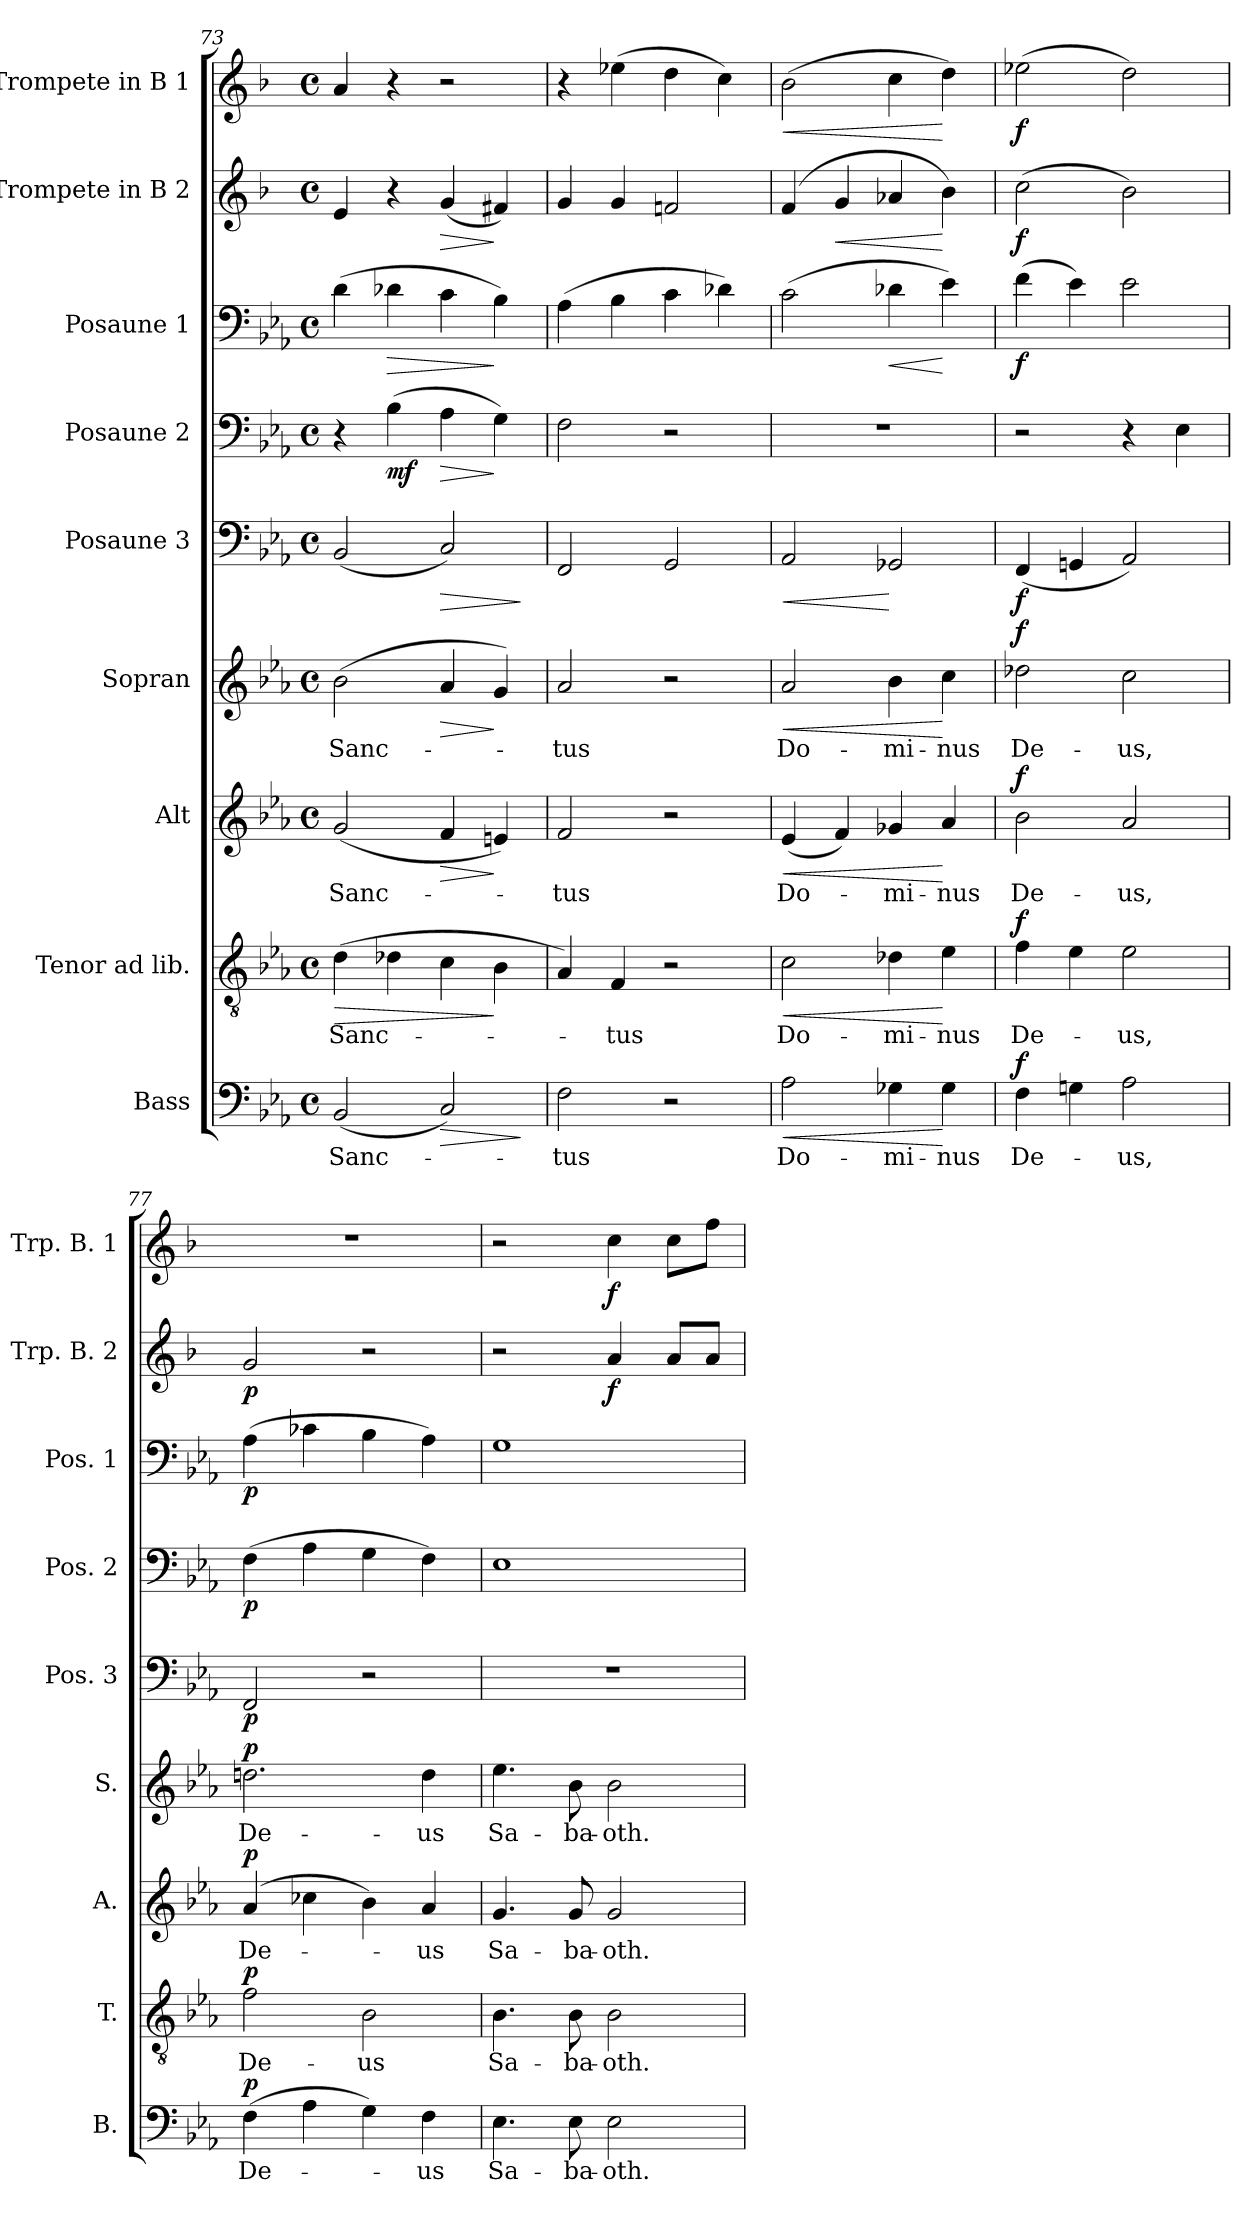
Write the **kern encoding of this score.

**kern	**text	**dynam	**kern	**text	**dynam	**kern	**text	**dynam	**kern	**text	**dynam	**kern	**dynam	**kern	**dynam	**kern	**dynam	**kern	**dynam	**kern	**dynam
*part9	*part9	*part9	*part8	*part8	*part8	*part7	*part7	*part7	*part6	*part6	*part6	*part5	*part5	*part4	*part4	*part3	*part3	*part2	*part2	*part1	*part1
*staff9	*staff9	*staff9	*staff8	*staff8	*staff8	*staff7	*staff7	*staff7	*staff6	*staff6	*staff6	*staff5	*staff5	*staff4	*staff4	*staff3	*staff3	*staff2	*staff2	*staff1	*staff1
*I"Bass	*	*	*I"Tenor ad lib.	*	*	*I"Alt	*	*	*I"Sopran	*	*	*I"Posaune 3	*	*I"Posaune 2	*	*I"Posaune 1	*	*I"Trompete in B 2	*	*I"Trompete in B 1	*
*I'B.	*	*	*I'T.	*	*	*I'A.	*	*	*I'S.	*	*	*I'Pos. 3	*	*I'Pos. 2	*	*I'Pos. 1	*	*I'Trp. B. 2	*	*I'Trp. B. 1	*
*clefF4	*	*	*clefGv2	*	*	*clefG2	*	*	*clefG2	*	*	*clefF4	*	*clefF4	*	*clefF4	*	*clefG2	*	*clefG2	*
*	*	*	*	*	*	*	*	*	*	*	*	*	*	*	*	*	*	*ITrd1c2	*	*ITrd1c2	*
*k[b-e-a-]	*	*	*k[b-e-a-]	*	*	*k[b-e-a-]	*	*	*k[b-e-a-]	*	*	*k[b-e-a-]	*	*k[b-e-a-]	*	*k[b-e-a-]	*	*k[b-e-a-]	*	*k[b-e-a-]	*
*E-:	*	*	*E-:	*	*	*E-:	*	*	*E-:	*	*	*E-:	*	*E-:	*	*E-:	*	*E-:	*	*E-:	*
*M4/4	*	*	*M4/4	*	*	*M4/4	*	*	*M4/4	*	*	*M4/4	*	*M4/4	*	*M4/4	*	*M4/4	*	*M4/4	*
*met(c)	*	*	*met(c)	*	*	*met(c)	*	*	*met(c)	*	*	*met(c)	*	*met(c)	*	*met(c)	*	*met(c)	*	*met(c)	*
=73	=73	=73	=73	=73	=73	=73	=73	=73	=73	=73	=73	=73	=73	=73	=73	=73	=73	=73	=73	=73	=73
!	!LO:LY:b	!	!	!LO:LY:b	!LO:HP:b	!	!LO:LY:b	!	!	!LO:LY:b	!	!	!	!	!	!	!	!	!	!	!
(<2BB-/	Sanc-	.	(>4d\	Sanc-	>	(<2g/	Sanc-	.	(>2b-\	Sanc-	.	(<2BB-/	.	4r	.	(>4d\	.	4d/	.	4g/	.
!	!	!	!	!	!	!	!	!	!	!	!	!	!	!	!LO:DY:b	!	!LO:HP:b	!	!	!	!
.	.	.	4d-X\	.	.	.	.	.	.	.	.	.	.	(>4B-\	mf	4d-X\	>	4r	.	4r	.
!	!	!LO:HP:b	!	!	!	!	!	!LO:HP:b	!	!	!LO:HP:b	!	!LO:HP:b	!	!LO:HP:b	!	!	!	!LO:HP:b	!	!
2C/)	.	>	4c\	.	.	4f/	.	>	4a-/	.	>	2C/)	>	4A-\	>	4c\	.	(<4f/	>	2r	.
.	.	.	4B-\	.	]	4en/)	.	]	4g/)	.	]	.	.	4G\)	]	4B-\)	]	4en/)	]	.	.
.	.	]	.	.	.	.	.	.	.	.	.	.	]	.	.	.	.	.	.	.	.
=74	=74	=74	=74	=74	=74	=74	=74	=74	=74	=74	=74	=74	=74	=74	=74	=74	=74	=74	=74	=74	=74
!	!LO:LY:b	!	!	!	!	!	!LO:LY:b	!	!	!LO:LY:b	!	!	!	!	!	!	!	!	!	!	!
2F\	-tus	.	4A-/)	.	.	2f/	-tus	.	2a-/	-tus	.	2FF/	.	2F\	.	(>4A-\	.	4f/	.	4r	.
!	!	!	!	!LO:LY:b	!	!	!	!	!	!	!	!	!	!	!	!	!	!	!	!	!
.	.	.	4F/	-tus	.	.	.	.	.	.	.	.	.	.	.	4B-\	.	4f/	.	(>4dd-X\	.
2r	.	.	2r	.	.	2r	.	.	2r	.	.	2GG/	.	2r	.	4c\	.	2e-X/	.	4cc\	.
.	.	.	.	.	.	.	.	.	.	.	.	.	.	.	.	4d-X\)	.	.	.	4b-\)	.
!!LO:PB:g=z
=75	=75	=75	=75	=75	=75	=75	=75	=75	=75	=75	=75	=75	=75	=75	=75	=75	=75	=75	=75	=75	=75
!	!LO:LY:b	!LO:HP:b	!	!LO:LY:b	!LO:HP:b	!	!LO:LY:b	!LO:HP:b	!	!LO:LY:b	!LO:HP:b	!	!LO:HP:b	!	!	!	!	!	!	!	!LO:HP:b
2A-\	Do-	<	2c\	Do-	<	(<4e-/	Do-	<	2a-/	Do-	<	2AA-/	<	1r	.	(>2c\	.	(4e-/	.	(>2a-\	<
!	!	!	!	!	!	!	!	!	!	!	!	!	!	!	!	!	!	!	!LO:HP:b	!	!
.	.	.	.	.	.	4f/)	.	.	.	.	.	.	.	.	.	.	.	4f/	<	.	.
!	!LO:LY:b	!	!	!LO:LY:b	!	!	!LO:LY:b	!	!	!LO:LY:b	!	!	!	!	!	!	!LO:HP:b	!	!	!	!
4G-X\	-mi-	.	4d-X\	-mi-	.	4g-X/	-mi-	.	4b-\	-mi-	.	2GG-X/	[	.	.	4d-X\	<	4g-X/	.	4b-\	.
!	!LO:LY:b	!	!	!LO:LY:b	!	!	!LO:LY:b	!	!	!LO:LY:b	!	!	!	!	!	!	!	!	!	!	!
4G-\	-nus	[	4e-\	-nus	[	4a-/	-nus	[	4cc\	-nus	[	.	.	.	.	4e-\)	[	4a-\)	[	4cc\)	[
=76	=76	=76	=76	=76	=76	=76	=76	=76	=76	=76	=76	=76	=76	=76	=76	=76	=76	=76	=76	=76	=76
!	!LO:LY:b	!LO:DY:a	!	!LO:LY:b	!LO:DY:a	!	!LO:LY:b	!LO:DY:a	!	!LO:LY:b	!LO:DY:a	!	!LO:DY:b	!	!	!	!LO:DY:b	!	!LO:DY:b	!	!LO:DY:b
4F\	De-	f	4f\	De-	f	2b-\	De-	f	2dd-X\	De-	f	(<4FF/	f	2r	.	(>4f\	f	(>2b-\	f	(>2dd-X\	f
4Gn\	.	.	4e-\	.	.	.	.	.	.	.	.	4GGn/	.	.	.	4e-\)	.	.	.	.	.
!	!LO:LY:b	!	!	!LO:LY:b	!	!	!LO:LY:b	!	!	!LO:LY:b	!	!	!	!	!	!	!	!	!	!	!
2A-\	-us,	.	2e-\	-us,	.	2a-/	-us,	.	2cc\	-us,	.	2AA-/)	.	4r	.	2e-\	.	2a-\)	.	2cc\)	.
.	.	.	.	.	.	.	.	.	.	.	.	.	.	4E-\	.	.	.	.	.	.	.
=77	=77	=77	=77	=77	=77	=77	=77	=77	=77	=77	=77	=77	=77	=77	=77	=77	=77	=77	=77	=77	=77
!	!LO:LY:b	!LO:DY:a	!	!LO:LY:b	!LO:DY:a	!	!LO:LY:b	!LO:DY:a	!	!LO:LY:b	!LO:DY:a	!	!LO:DY:b	!	!LO:DY:b	!	!LO:DY:b	!	!LO:DY:b	!	!
(>4F\	De-	p	2f\	De-	p	(4a-/	De-	p	2.ddn\	De-	p	2FF/	p	(>4F\	p	(>4A-\	p	2f/	p	1r	.
4A-\	.	.	.	.	.	4cc-X\	.	.	.	.	.	.	.	4A-\	.	4c-X\	.	.	.	.	.
!	!	!	!	!LO:LY:b	!	!	!	!	!	!	!	!	!	!	!	!	!	!	!	!	!
4G\)	.	.	2B-\	-us	.	4b-\)	.	.	.	.	.	2r	.	4G\	.	4B-\	.	2r	.	.	.
!	!LO:LY:b	!	!	!	!	!	!LO:LY:b	!	!	!LO:LY:b	!	!	!	!	!	!	!	!	!	!	!
4F\	-us	.	.	.	.	4a-/	-us	.	4dd\	-us	.	.	.	4F\)	.	4A-\)	.	.	.	.	.
=78	=78	=78	=78	=78	=78	=78	=78	=78	=78	=78	=78	=78	=78	=78	=78	=78	=78	=78	=78	=78	=78
!	!LO:LY:b	!	!	!LO:LY:b	!	!	!LO:LY:b	!	!	!LO:LY:b	!	!	!	!	!	!	!	!	!	!	!
4.E-\	Sa-	.	4.B-\	Sa-	.	4.g/	Sa-	.	4.ee-\	Sa-	.	1r	.	1E-	.	1G	.	2r	.	2r	.
!	!LO:LY:b	!	!	!LO:LY:b	!	!	!LO:LY:b	!	!	!LO:LY:b	!	!	!	!	!	!	!	!	!	!	!
8E-\	-ba-	.	8B-\	-ba-	.	8g/	-ba-	.	8b-\	-ba-	.	.	.	.	.	.	.	.	.	.	.
!	!LO:LY:b	!	!	!LO:LY:b	!	!	!LO:LY:b	!	!	!LO:LY:b	!	!	!	!	!	!	!	!	!LO:DY:b	!	!LO:DY:b
2E-\	-oth.	.	2B-\	-oth.	.	2g/	-oth.	.	2b-\	-oth.	.	.	.	.	.	.	.	4g/	f	4b-\	f
.	.	.	.	.	.	.	.	.	.	.	.	.	.	.	.	.	.	8g/L	.	8b-\L	.
.	.	.	.	.	.	.	.	.	.	.	.	.	.	.	.	.	.	8g/J	.	8ee-\J	.
=	=	=	=	=	=	=	=	=	=	=	=	=	=	=	=	=	=	=	=	=	=
*-	*-	*-	*-	*-	*-	*-	*-	*-	*-	*-	*-	*-	*-	*-	*-	*-	*-	*-	*-	*-	*-
